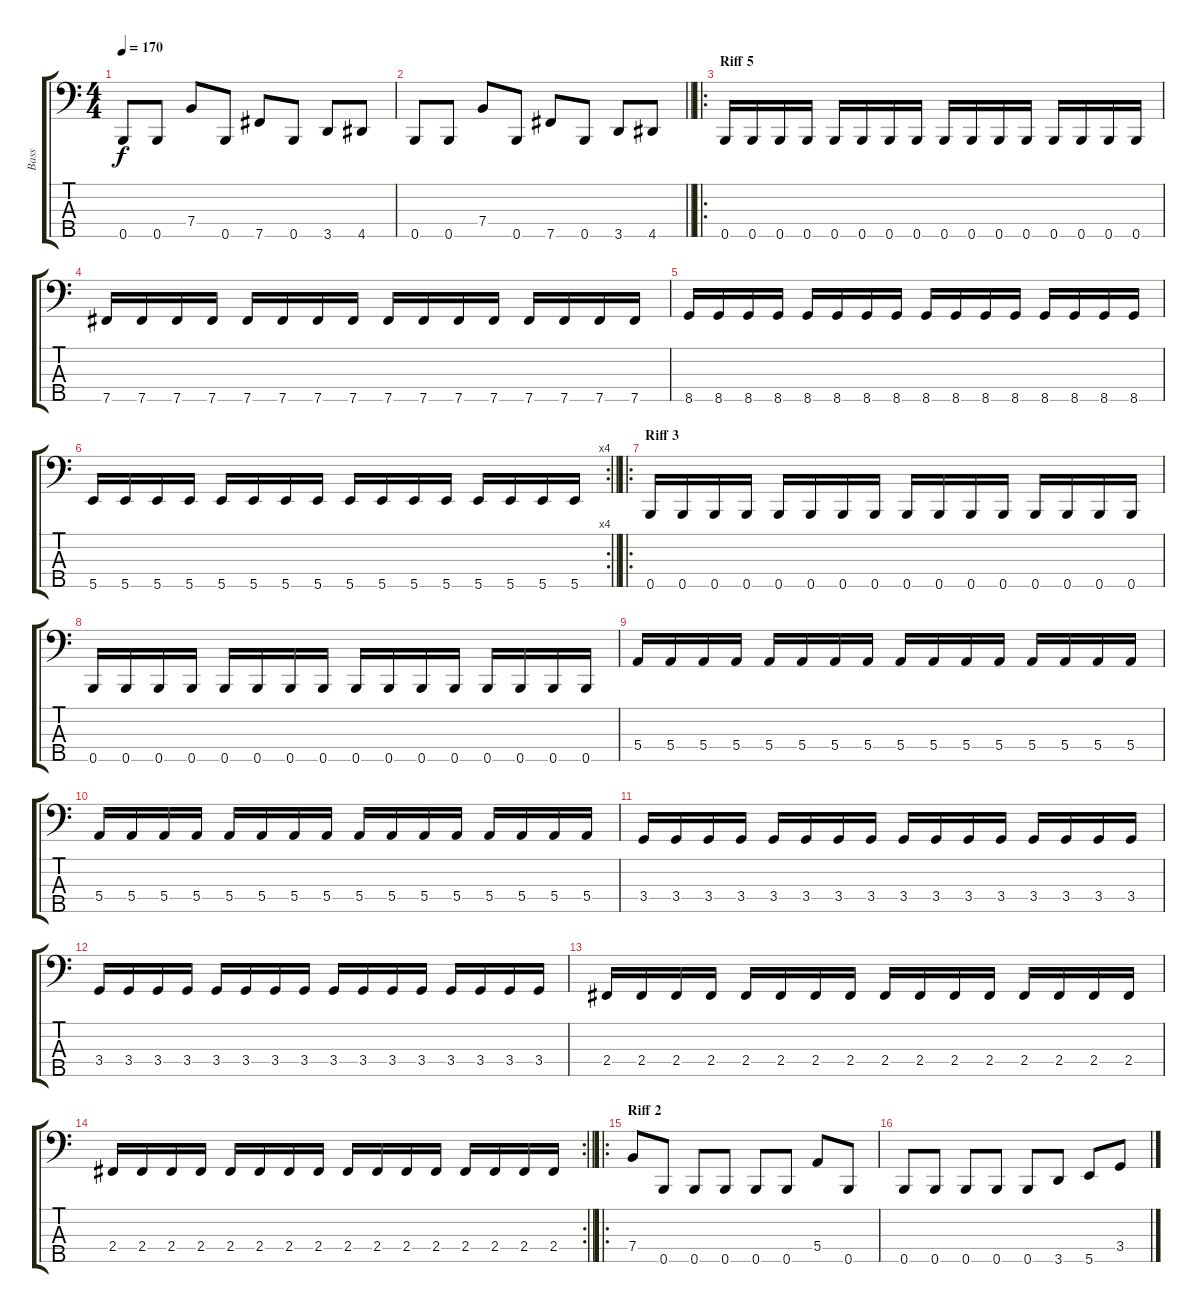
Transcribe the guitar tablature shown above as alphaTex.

\track ("Bass" "Bass") {instrument electricbassfinger}
\staff {score tabs}
\tuning (G2 D2 A1 E1 B0) {hide}
\ts (4 4)
\tempo 170
\clef f4
\ks c
0.5.8{dy f} 0.5.8 7.4.8 0.5.8 7.5.8 0.5.8 3.5.8 4.5.8 |
\barLineRight lightlight
0.5.8 0.5.8 7.4.8 0.5.8 7.5.8 0.5.8 3.5.8 4.5.8 |
\ro
\section ("" "Riff 5")
0.5.16 0.5.16 0.5.16 0.5.16 0.5.16 0.5.16 0.5.16 0.5.16 0.5.16 0.5.16 0.5.16 0.5.16 0.5.16 0.5.16 0.5.16 0.5.16 |
7.5.16 7.5.16 7.5.16 7.5.16 7.5.16 7.5.16 7.5.16 7.5.16 7.5.16 7.5.16 7.5.16 7.5.16 7.5.16 7.5.16 7.5.16 7.5.16 |
8.5.16 8.5.16 8.5.16 8.5.16 8.5.16 8.5.16 8.5.16 8.5.16 8.5.16 8.5.16 8.5.16 8.5.16 8.5.16 8.5.16 8.5.16 8.5.16 |
\rc 4
\barLineRight lightlight
5.5.16 5.5.16 5.5.16 5.5.16 5.5.16 5.5.16 5.5.16 5.5.16 5.5.16 5.5.16 5.5.16 5.5.16 5.5.16 5.5.16 5.5.16 5.5.16 |
\ro
\section ("" "Riff 3")
0.5.16 0.5.16 0.5.16 0.5.16 0.5.16 0.5.16 0.5.16 0.5.16 0.5.16 0.5.16 0.5.16 0.5.16 0.5.16 0.5.16 0.5.16 0.5.16 |
0.5.16 0.5.16 0.5.16 0.5.16 0.5.16 0.5.16 0.5.16 0.5.16 0.5.16 0.5.16 0.5.16 0.5.16 0.5.16 0.5.16 0.5.16 0.5.16 |
5.4.16 5.4.16 5.4.16 5.4.16 5.4.16 5.4.16 5.4.16 5.4.16 5.4.16 5.4.16 5.4.16 5.4.16 5.4.16 5.4.16 5.4.16 5.4.16 |
5.4.16 5.4.16 5.4.16 5.4.16 5.4.16 5.4.16 5.4.16 5.4.16 5.4.16 5.4.16 5.4.16 5.4.16 5.4.16 5.4.16 5.4.16 5.4.16 |
3.4.16 3.4.16 3.4.16 3.4.16 3.4.16 3.4.16 3.4.16 3.4.16 3.4.16 3.4.16 3.4.16 3.4.16 3.4.16 3.4.16 3.4.16 3.4.16 |
3.4.16 3.4.16 3.4.16 3.4.16 3.4.16 3.4.16 3.4.16 3.4.16 3.4.16 3.4.16 3.4.16 3.4.16 3.4.16 3.4.16 3.4.16 3.4.16 |
2.4.16 2.4.16 2.4.16 2.4.16 2.4.16 2.4.16 2.4.16 2.4.16 2.4.16 2.4.16 2.4.16 2.4.16 2.4.16 2.4.16 2.4.16 2.4.16 |
\rc 2
\barLineRight lightlight
2.4.16 2.4.16 2.4.16 2.4.16 2.4.16 2.4.16 2.4.16 2.4.16 2.4.16 2.4.16 2.4.16 2.4.16 2.4.16 2.4.16 2.4.16 2.4.16 |
\ro
\section ("" "Riff 2")
7.4.8 0.5.8 0.5.8 0.5.8 0.5.8 0.5.8 5.4.8 0.5.8 |
0.5.8 0.5.8 0.5.8 0.5.8 0.5.8 3.5.8 5.5.8 3.4.8
